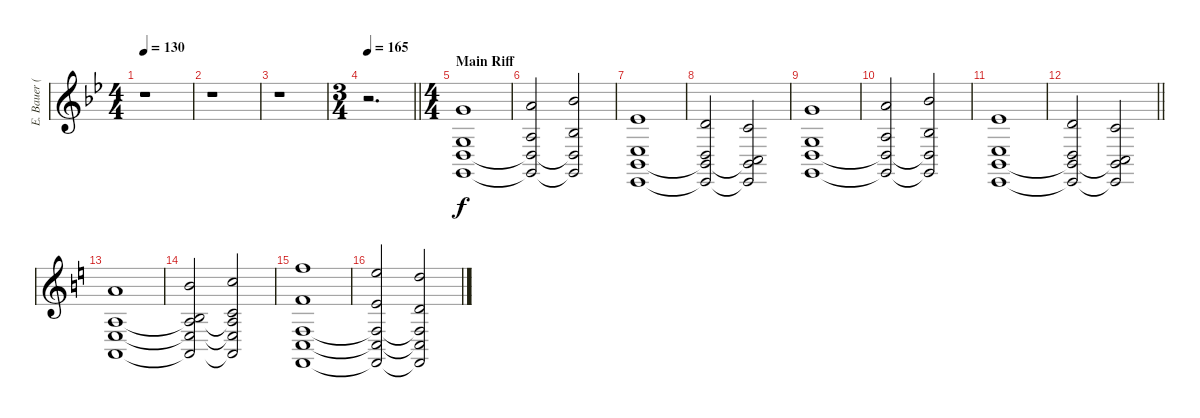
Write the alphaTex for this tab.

\track ("E. Bauer (Keyboard)" "E. Bauer (") {instrument choiraahs}
\staff {score}
\tuning (E4 B3 G3 D3 A2 E2 B1) {hide}
\ts (4 4)
\tempo 130
\clef g2
\ks gminor
r.1{dy f} |
r.1 |
r.1 |
\ts (3 4)
\tempo 165
\barLineRight lightlight
r.2{d} |
\ts (4 4)
\section ("" "Main Riff")
(3.1 5.4 5.5 3.6).1 |
(5.1 2.3 5.5{t} 3.6{t}).2 (6.1 3.3 5.5{t} 3.6{t}).2 |
(4.2 6.5 6.6 4.7).1 |
(3.2 0.4 6.6{t} 4.7{t}).2 (1.2 3.5 6.6{t} 4.7{t}).2 |
(3.1 5.4 5.5 3.6).1 |
(5.1 2.3 5.5{t} 3.6{t}).2 (6.1 3.3 5.5{t} 3.6{t}).2 |
(4.2 6.5 6.6 4.7).1 |
\barLineRight lightlight
(3.2 0.4 6.6{t} 4.7{t}).2 (1.2 3.5 6.6{t} 4.7{t}).2 |
\ks aminor
(5.1 2.3 2.4 0.5).1 |
(7.1 0.2 2.3{t} 2.4{t} 0.5{t}).2 (8.1 1.2 2.3{t} 2.4{t} 0.5{t}).2 |
(13.1 6.2 3.4 3.5 1.6).1 |
(12.1 5.2 3.4{t} 3.5{t} 1.6{t}).2 (10.1 3.2 3.4{t} 3.5{t} 1.6{t}).2
